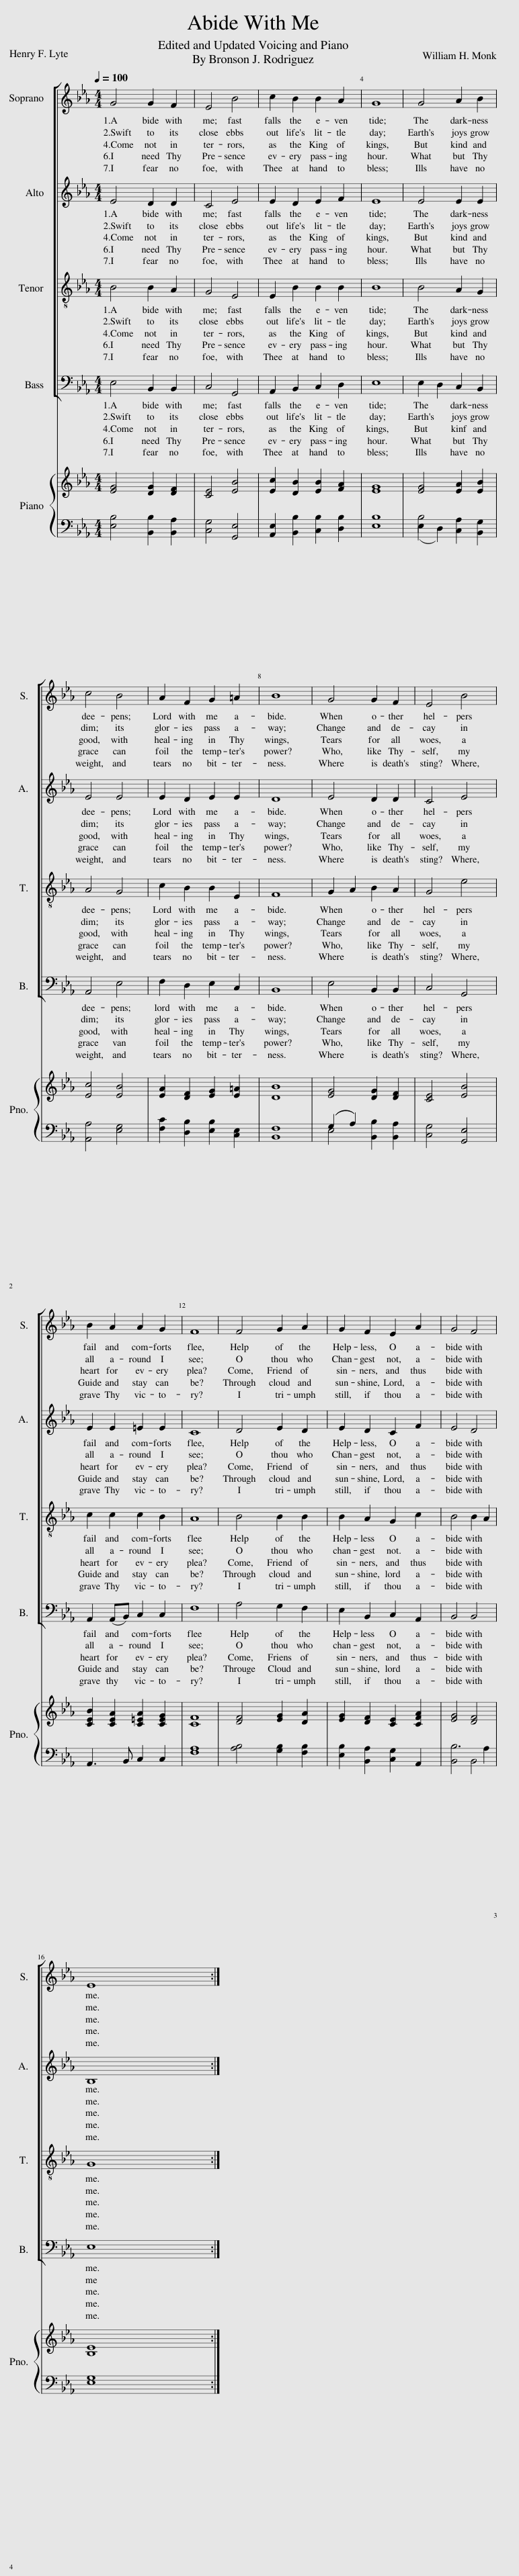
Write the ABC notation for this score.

X:1
%%score [ 1 2 3 4 ] { ( 5 7 ) | ( 6 8 ) }
L:1/8
Q:1/4=100
M:4/4
I:linebreak $
K:Eb
V:1 treble
V:2 treble
V:3 treble-8
V:4 bass
V:5 treble
V:7 treble
V:6 bass
V:8 bass
V:1
 G4 G2 F2 | E4 B4 | c2 B2 B2 A2 | G8 | G4 A2 B2 |$ %5
 c4 B4 | A2 F2 G2 =A2 | B8 | G4 G2 F2 | E4 B4 |$ %10
 B2 A2 A2 G2 | F8 | F4 G2 A2 | G2 F2 E2 A2 | G4 F4 |$ %15
 E8 :| %16
V:2
 E4 D2 D2 | C4 E4 | E2 D2 E2 F2 | E8 | E4 E2 E2 |$ %5
 E4 E4 | E2 D2 E2 E2 | D8 | E4 D2 D2 | C4 E4 |$ %10
 E2 E2 =E2 E2 | C8 | D4 E2 D2 | E2 D2 C2 F2 | E4 D4 |$ %15
 B,8 :| %16
V:3
 B4 B2 A2 | G4 E4 | E2 B2 B2 B2 | B8 | B4 A2 G2 |$ %5
 A4 G4 | c2 B2 B2 E2 | F8 | G2 A2 B2 A2 | G4 e4 |$ %10
 c2 c2 c2 B2 | A8 | B4 B2 B2 | B2 A2 G2 c2 | B4 B2 A2 |$ %15
 G8 :| %16
V:4
 E,4 B,,2 B,,2 | C,4 G,,4 | A,,2 B,,2 C,2 D,2 | E,8 | E,2 D,2 C,2 B,,2 |$ %5
 A,,4 E,4 | F,2 D,2 E,2 C,2 | B,,8 | E,4 B,,2 B,,2 | C,4 G,,4 |$ %10
 A,,2 (A,,B,,) C,2 C,2 | F,8 | A,4 G,2 F,2 | E,2 B,,2 C,2 A,,2 | B,,4 B,,4 |$ %15
 E,8 :| %16
V:5
 [EG]4 [DG]2 [DF]2 | [CE]4 E4 | [Ec]2 [DB]2 [EB]2 [FA]2 | E8 | [EG]4 [EA]2 [EB]2 |$ %5
 [Ec]4 [EB]4 | [EA]2 [DF]2 [EG]2 [E=A]2 | D8 | [EG]4 [DG]2 [DF]2 | [CE]4 [EB]4 |$ %10
 [CEB]2 [CEA]2 [C=EA]2 [CEG]2 | [CF]8 | [DF]4 [EG]2 [DA]2 | [EG]2 [DF]2 [CE]2 [CFA]2 | [EG]4 [DF]4 |$ %15
 [B,E]8 :| %16
V:6
 [E,B,]4 [B,,B,]2 [B,,A,]2 | [C,G,]4 [G,,E,]4 | [A,,E,]2 [B,,B,]2 [C,B,]2 [D,B,]2 | [E,B,]8 | (E,2 D,2) [C,A,]2 [B,,G,]2 |$ %5
 [A,,A,]4 [E,G,]4 | [F,C]2 [D,B,]2 [E,B,]2 [C,E,]2 | [B,,F,]8 | ((G,2 A,2)) [B,,B,]2 [B,,A,]2 | [C,G,]4 E,4 |$ %10
 A,,3 B,, C,2 C,2 | [F,A,]8 | [A,B,]4 [G,B,]2 [F,B,]2 | [E,B,]2 [B,,A,]2 [C,G,]2 A,,2 | B,,4 B,,4 |$ %15
 [E,G,]8 :| %16
V:7
 x8 | x4 B4 | x8 | G8 | x8 |$ %5
 x8 | x8 | B8 | x8 | x8 |$ %10
 x8 | x8 | x8 | x8 | x8 |$ %15
 x8 :| %16
V:8
 x8 | x8 | x8 | x8 | B,4 x4 |$ %5
 x8 | x8 | x8 | E,4 x4 | x4 G,,4 |$ %10
 x8 | x8 | x8 | x8 | B,6 A,2 |$ %15
 x8 :| %16
